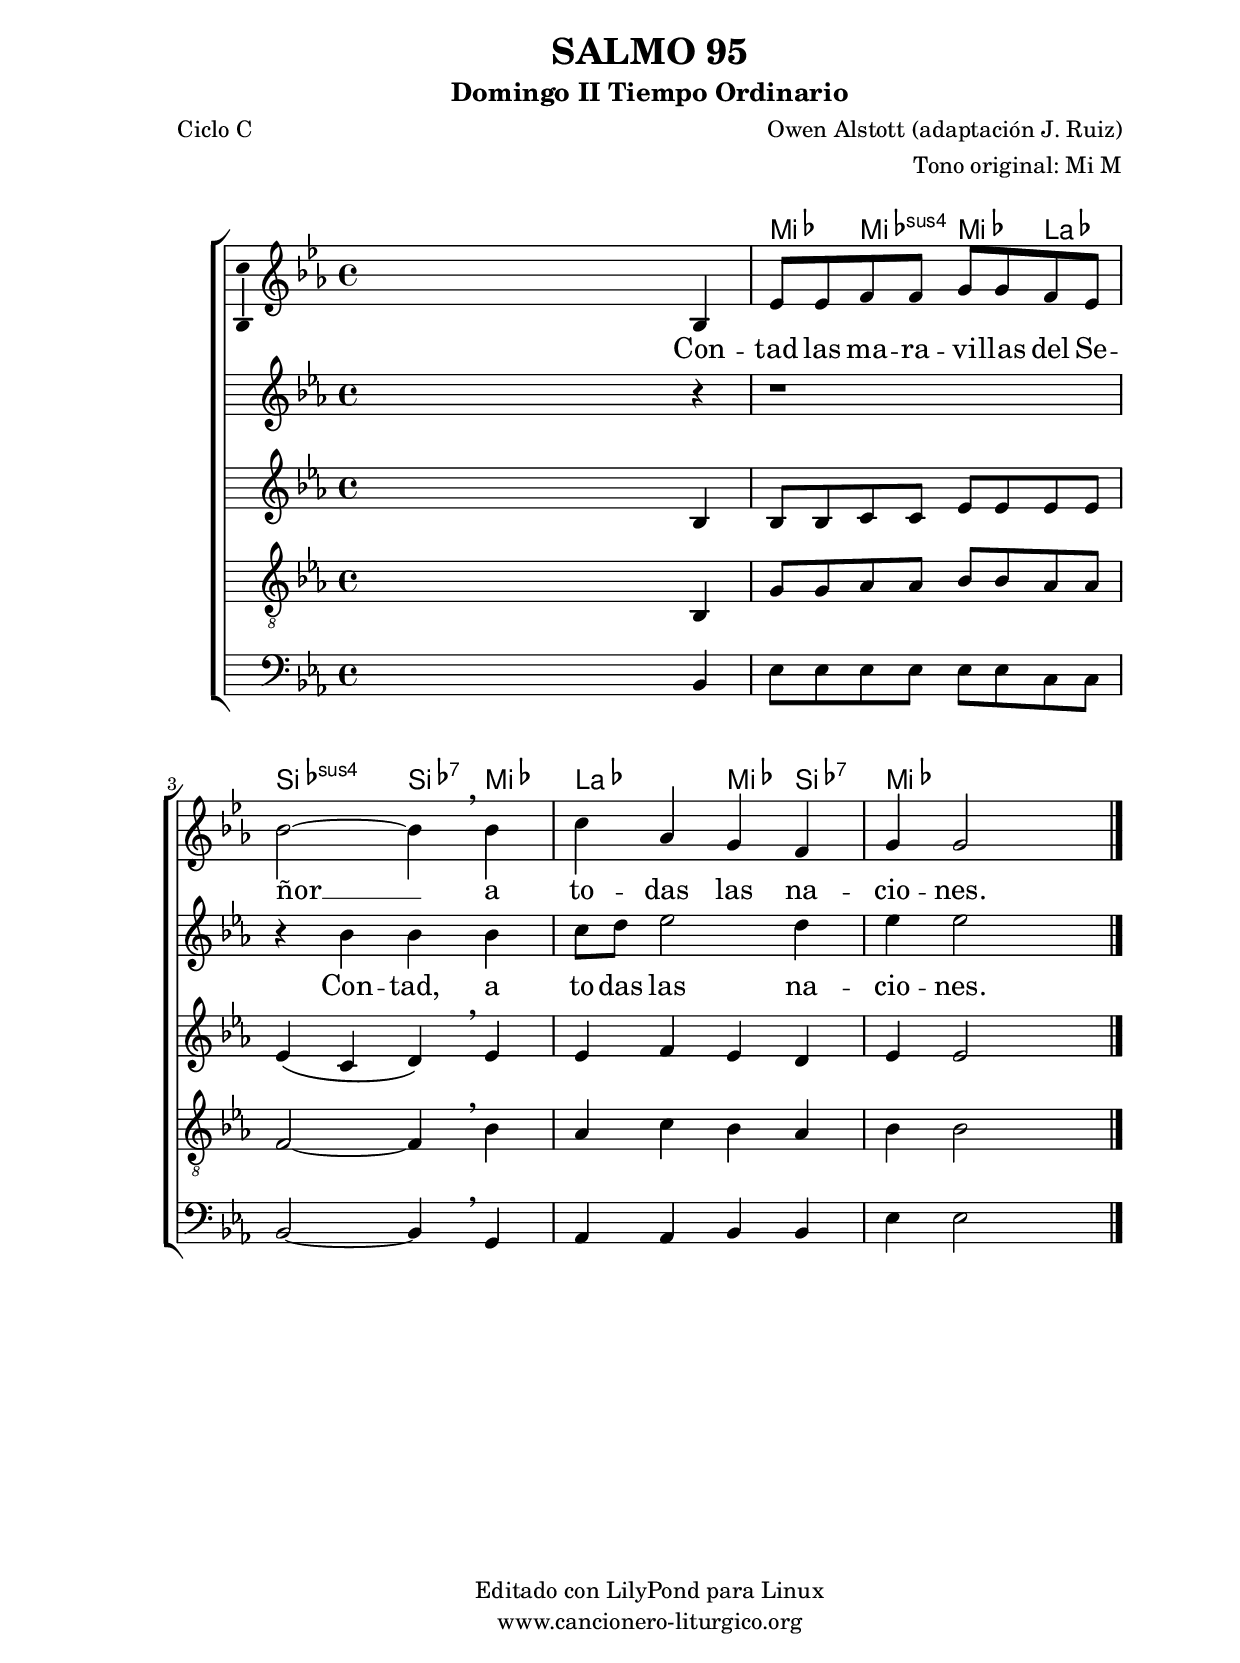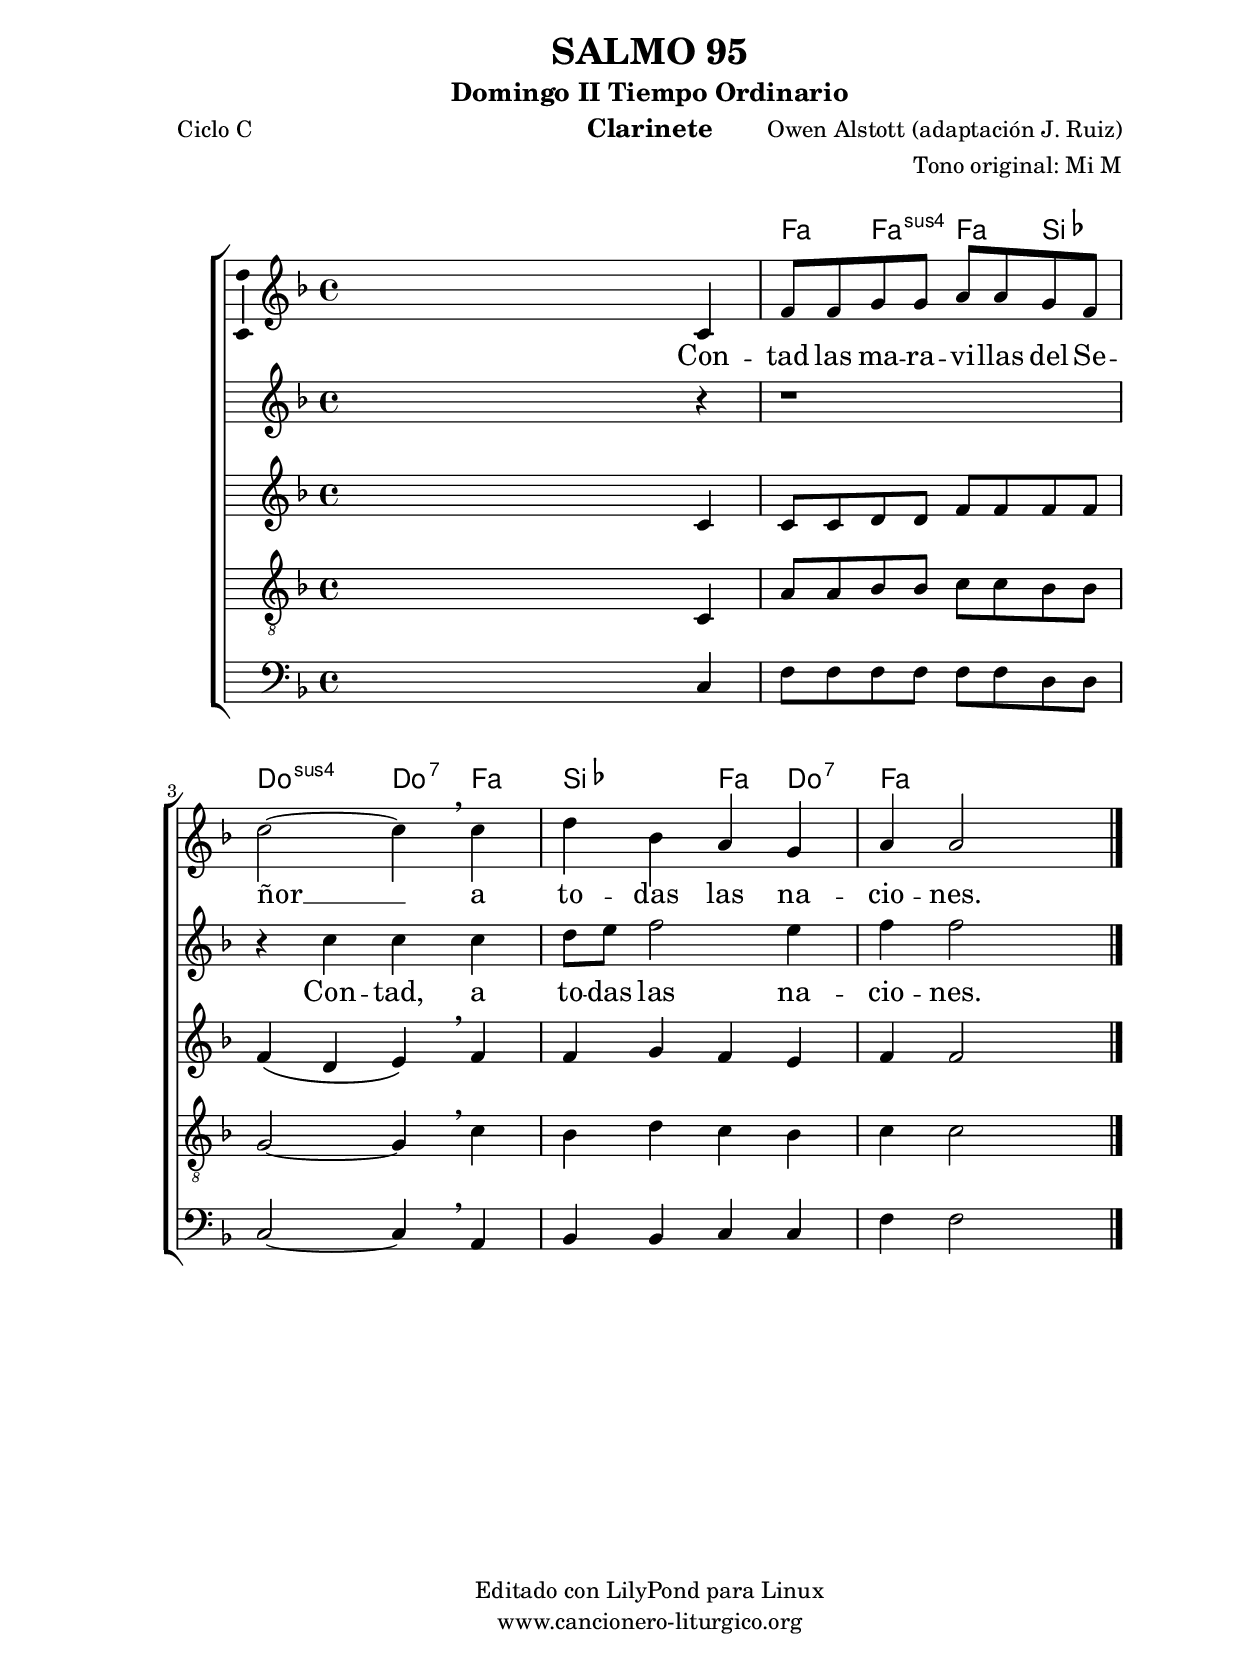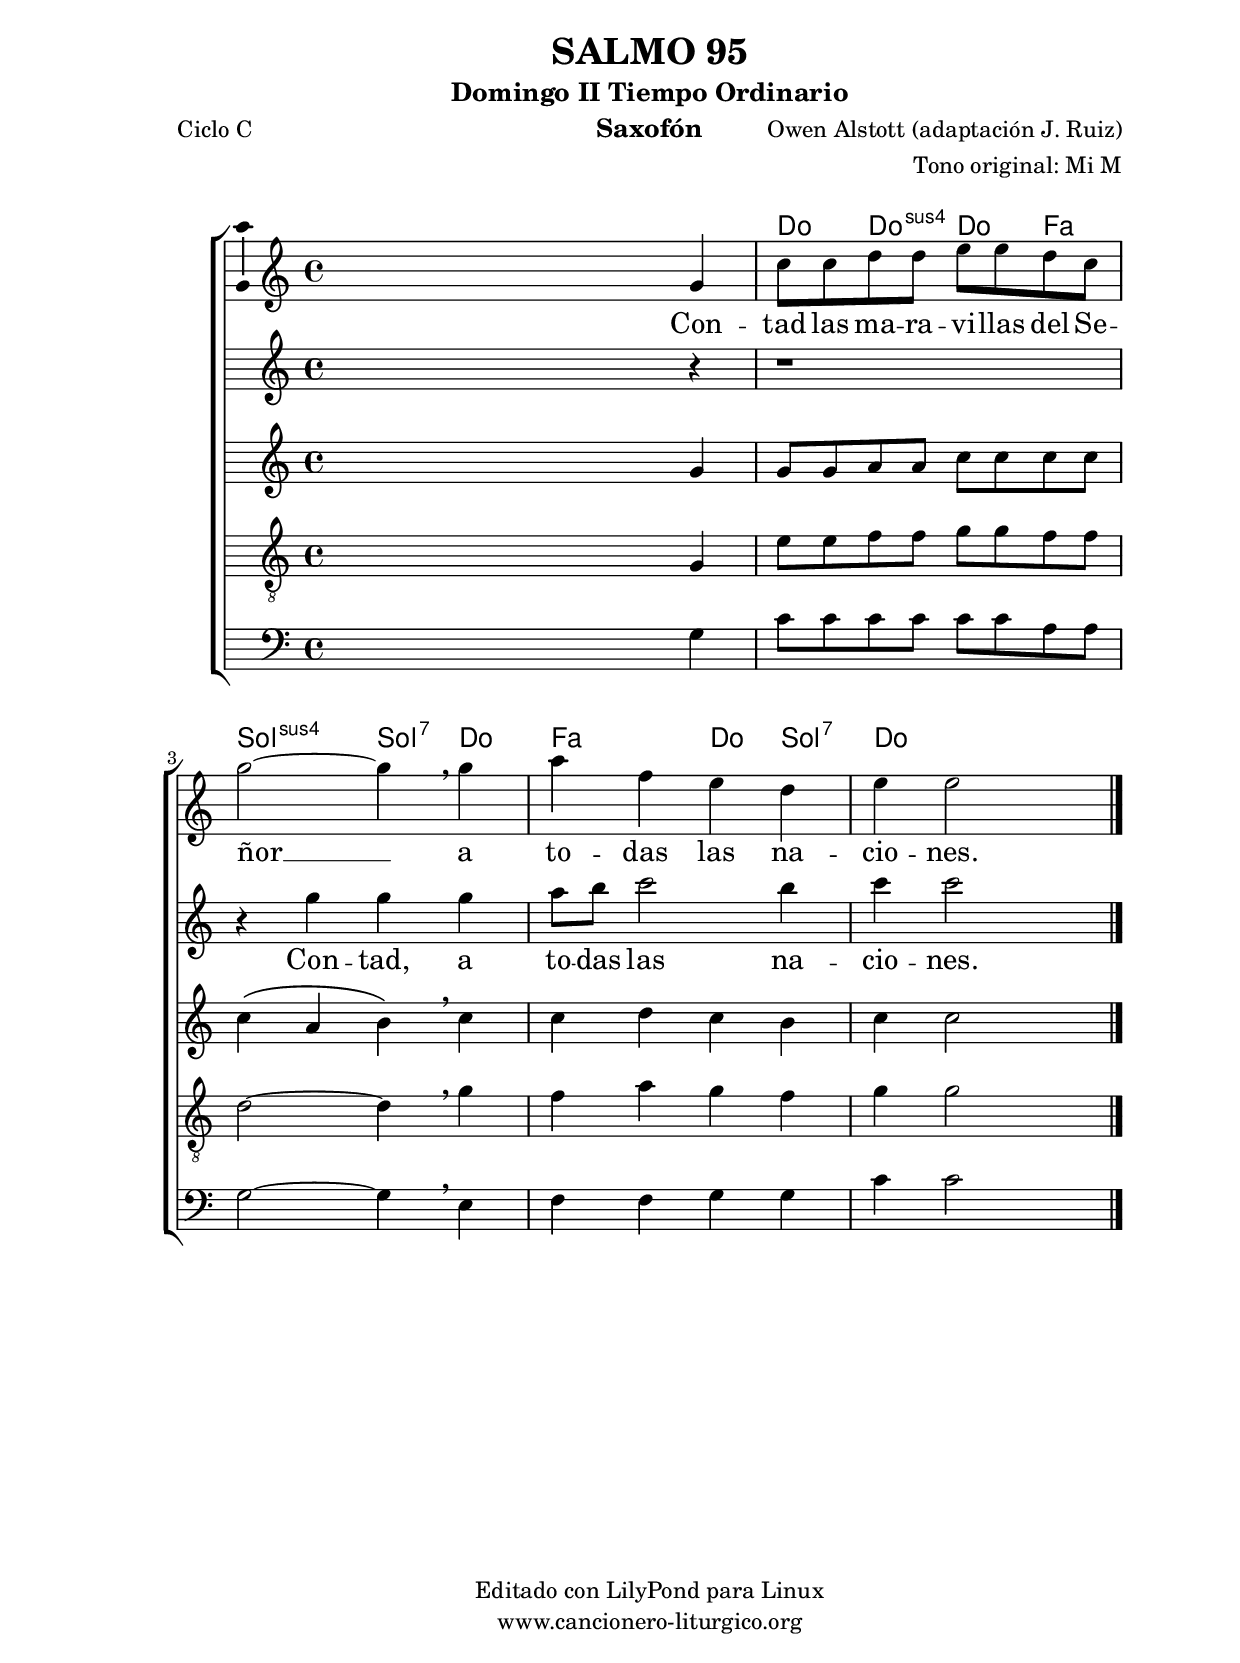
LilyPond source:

%
%para convertir .midi en .wav:
%timidity filename.midi -Ow -o finename.wav
%
%
%Para convertir de .wav a .mp3:
%lame -h -m j filename.wav
%
%
%para escuchar el midi:
%timidity nombrefichero.midi
%


%versión de lilypond para la que se ha escrito esta partitura:
\version "2.16.0"

	%Tamaño papel
	#(set-default-paper-size "a4")
	%Tamaño partitura
	#(set-global-staff-size 20)
	%No responde al pulsar sobre una nota
	#(ly:set-option 'point-and-click #f)

%parámetros del encabezamiento:
\header {
	title = "SALMO 95"
	subtitle = "Domingo II Tiempo Ordinario"
	composer = "Owen Alstott (adaptación J. Ruiz)"
	poet = "Ciclo C"
	meter = ""
	arranger = "Tono original: Mi M"
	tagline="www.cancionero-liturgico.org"
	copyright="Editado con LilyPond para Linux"
	tiempo = "Ordinario"
	usos = "Salmo"
	letra = "Contad las maravillas del Señor a todas las naciones."
	}

%parámetros asociados al papel:
\paper  {
	oddHeaderMarkup = \markup {\fill-line { \on-the-fly #not-first-page \fromproperty #'header:title \on-the-fly #not-first-page \fromproperty #'header:composer }}
	evenHeaderMarkup = \markup {\fill-line { \fromproperty #'header:composer \fromproperty #'header:title }}
	#(set-paper-size "a4")
	print-page-number = ##f
	first-page-number = 1
	print-first-page-number = ##f
%	head-separation = 3.0 \cm
	top-margin = 2.0 \cm
	bottom-margin = 0.5\cm
%%%	bottom-margin = -1.0\cm
	left-margin = 3.0 \cm
	line-width = 16.0 \cm 
	indent = 8\mm
	interscoreline = 2.\mm
	between-system-space = 15\mm
%	para que las partituras no llenen la hoja:
	ragged-bottom = ##t
%	idem para la última hoja:
	ragged-last-bottom = ##f
%	para que las partituras llenen el ancho del papel:
	ragged-last = ##f
	after-title-space = 2.5 \cm
%page-count=1
%system-count=8

	%Flexible Vertical Spacing
%	markup-markup-spacing =
%	#'((basic-distance . 15) (minimum-distance . 15) (padding . 3))
	markup-system-spacing =
	#'((basic-distance . 15) (minimum-distance . 15) (padding . 3))
	system-system-spacing =
	#'((basic-distance . 15) (minimum-distance . 15) (padding . 3))
	score-system-spacing =
	#'((basic-distance . 15) (minimum-distance . 15) (padding . 5))
%	top-system-spacing = % header
%	#'((basic-distance . 8) (minimum-distance . 0) (padding . 3))
%	top-markup-spacing =
%	#'((basic-distance . 20) (minimum-distance . 20) (padding . 3))
	last-bottom-spacing = % footer
	#'((basic-distance . 5) (minimum-distance . 5) (padding . 3))
%	score-markup-spacing =
%	#'((basic-distance . 16) (minimum-distance . 13) (padding . 3))

	}


%parámetros que afectan a toda la partitura:
global =  {
	%clave de sol (G):
	\clef G
	%armadura:
	\transpose e ees
	\key e \major
	\tempo 4=80
	\set Score.tempoHideNote = ##t
	}


acordes = {
	\italianChords
	\chordmode {
	\transpose e ees
{
s1 e4 e:sus4 e a b2:sus4 b4:7 e a2 e4 b:7 e1
	}
	}
}


melodia = 
	\transpose e ees
{
	\relative c'{
	\time 4/4

s2 s4 b4
e8 e fis fis gis gis fis e
b'2~b4 \breathe b4
cis4 a gis fis
gis4 gis2 s4

	\bar "|."
	}
	}


melodiadisc = 
	\transpose e ees
{
	\relative c''{
	\time 4/4

s2 s4 r4
r1
r4 b4 b b
cis8 dis e2 dis4
e4 e2 s4

	\bar "|."
	}
	}

melodiados = 
	\transpose e ees
{
	\relative c'{
	\time 4/4

s2 s4 b4
b8 b cis cis e e e e
e4 \(cis dis\) \breathe e4
e4 fis e dis
e4 e2 s4

	\bar "|."
	}
	}


melodiatres = 
	\transpose e ees
{
	\relative c{

%clave de fa (F):
%\clef F
\clef "G_8"

	\time 4/4

s2 s4 b4
gis'8 gis a a b b a a
fis2~fis4 \breathe b4
a4 cis b a
b4 b2 s4

	\bar "|."
	}
	}

melodiacuatro = 
	\transpose e ees
{
	\relative c{

%clave de fa (F):
\clef F

	\time 4/4

s2 s4 b4
e8 e e e e e cis cis
b2~b4 \breathe gis4
a4 a b b
e4 e2 s4

	\bar "|."
	}
	}


texto = \lyricmode {
Con -- tad las ma -- ra -- vi -- llas del Se -- ñor __ a to -- das las na -- cio -- nes.
	}

textodisc = \lyricmode {
Con -- tad, a to -- das las na -- cio -- nes.
	}


acordesStaff = \context ChordNames = acordesStaff <<
	\set chordChanges = ##t
	\acordes
	>>


vozStaff = \context Voice = vozStaff
\with {\consists "Ambitus_engraver"}
<<
%	\set Staff.instrumentName = ""
%	\set Staff.shortInstrumentName = ""
%	\set Staff.midiInstrument = #"clarinet"
%	\set Staff.midiInstrument = #"cello"
%	\set Staff.midiInstrument = #"flute"
	\set Staff.midiInstrument = #"electric guitar (jazz)"
%	\set Staff.midiInstrument = #"english horn"
%	\set Staff.midiInstrument = #"violin"
%	\set Staff.midiInstrument = #"glockenspiel"
	\set Staff.midiMinimumVolume = #0.7
	\set Staff.midiMaximumVolume = #0.9
	\global
	\melodia
	>>

vozdiscStaff = \context Voice = vozdiscStaff
<<
%	\set Staff.instrumentName = "Saxofón"
%	\set Staff.shortInstrumentName = "S"
	\override Staff.StaffSymbol #'staff-space = #(magstep -0.35)
	\set Staff.midiInstrument = #"violin"
	\set Staff.midiMinimumVolume = #0.4
	\set Staff.midiMaximumVolume = #0.5
%Cambio tono para saxofón (DESDE tono de clarinete)
%El segundo comando escribe la partitura en el tono del saxofón
%El primer comando hace que el fichero midi, a pesar de lo anterior, suene en el mismo tono que el resto de la partitura
%%%%%\transposition f'
%%%%%\transpose d a,
{
	\global
	\melodiadisc
}
	>>

vozdosStaff = \context Voice = vozdosStaff
<<
%	\set Staff.instrumentName = "Clarinete 1"
%	\set Staff.shortInstrumentName = "C1"
	\override Staff.StaffSymbol #'staff-space = #(magstep -0.35)
	\set Staff.midiInstrument = #"english horn"
	\set Staff.midiMinimumVolume = #0.4
	\set Staff.midiMaximumVolume = #0.5
	\global
	\melodiados
	>>

voztresStaff = \context Voice = voztresStaff
<<
%	\set Staff.instrumentName = "Clarinete 2"
%	\set Staff.shortInstrumentName = "C2"
	\override Staff.StaffSymbol #'staff-space = #(magstep -0.35)
	\set Staff.midiInstrument = #"violin"
	\set Staff.midiMinimumVolume = #0.4
	\set Staff.midiMaximumVolume = #0.5
	\global
	\melodiatres
	>>

vozcuatroStaff = \context Voice = vozcuatroStaff
<<
%	\set Staff.instrumentName = "Bajo"
%	\set Staff.shortInstrumentName = "B"
	\override Staff.StaffSymbol #'staff-space = #(magstep -0.35)
	\set Staff.midiInstrument = #"electric bass (finger)"
	\set Staff.midiMinimumVolume = #0.9
	\set Staff.midiMaximumVolume = #0.9
	\global
	\relative c' \melodiacuatro
	>>

textoStaff = \context Lyrics = textoStaff <<
	\lyricsto vozStaff \texto
	>>

textodiscStaff = \context Lyrics = textodiscStaff <<
	\lyricsto vozdiscStaff \textodisc
	>>


\book {
	\score {
		\context ChoirStaff {
%			\override StaffGroup.SystemStartBracket #'collapse-height = #1
%			\override Score.SystemStartBar #'collapse-height = #1
			<<
			\acordesStaff
			\vozStaff
			\textoStaff
			\vozdiscStaff
			\textodiscStaff
			\vozdosStaff
			\voztresStaff
			\vozcuatroStaff
			>>
			}
		\layout {
	    		\context {
				\Lyrics
				\override LyricText #'font-size = #2
				}
	   		 \context {
				\Score
				%fontSize = #3
				\override StaffSymbol #'staff-space = #(magstep +3)
				%\override Beam #'thickness = #0.55
				%\override SpacingSpanner #'spacing-increment = #1.0
				%\override Slur #'height-limit = #1.5
				}
			}
		}
	\score {
		\unfoldRepeats
		\context ChoirStaff {
			<<
			\acordesStaff
			\vozStaff
			\vozdiscStaff
			\vozdosStaff
			\voztresStaff
			\vozcuatroStaff
			>>
			}
		\midi {
	  		\context {
	  			\Score
				tempoWholesPerMinute = #(ly:make-moment 70 4)
				}
			}
		}
	}

%Partitura para clarinete
#(define output-suffix "C")
\book {
	\header{
		instrument = "Clarinete"
		}
	\score {
		\context ChoirStaff {
%			\override StaffGroup.SystemStartBracket #'collapse-height = #1
%			\override Score.SystemStartBar #'collapse-height = #1
\transpose c d
			<<
			\acordesStaff
			\vozStaff
			\textoStaff
			\vozdiscStaff
			\textodiscStaff
			\vozdosStaff
			\voztresStaff
			\vozcuatroStaff
			>>
			}
		\layout {
	    		\context {
				\Lyrics
				\override LyricText #'font-size = #2
				}
	   		 \context {
				\Score
				%fontSize = #3
				\override StaffSymbol #'staff-space = #(magstep +3)
				%\override Beam #'thickness = #0.55
				%\override SpacingSpanner #'spacing-increment = #1.0
				%\override Slur #'height-limit = #1.5
				}
			}
		}
	}

%Partitura para saxofón
#(define output-suffix "S")
\book {
	\header{
		instrument = "Saxofón"
		}
	\score {
		\context ChoirStaff {
%			\override StaffGroup.SystemStartBracket #'collapse-height = #1
%			\override Score.SystemStartBar #'collapse-height = #1
\transpose c a
			<<
			\acordesStaff
			\vozStaff
			\textoStaff
			\vozdiscStaff
			\textodiscStaff
			\vozdosStaff
			\voztresStaff
			\vozcuatroStaff
			>>
			}
		\layout {
	    		\context {
				\Lyrics
				\override LyricText #'font-size = #2
				}
	   		 \context {
				\Score
				%fontSize = #3
				\override StaffSymbol #'staff-space = #(magstep +3)
				%\override Beam #'thickness = #0.55
				%\override SpacingSpanner #'spacing-increment = #1.0
				%\override Slur #'height-limit = #1.5
				}
			}
		}
	}

